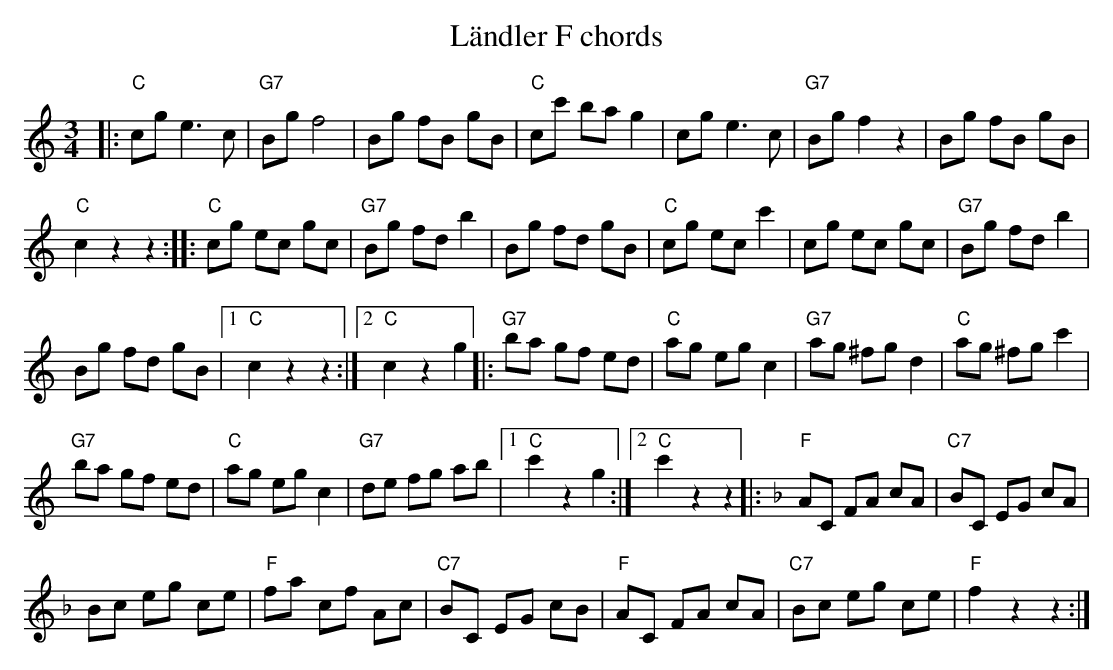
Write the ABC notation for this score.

X:1
T: Ländler F chords
M:3/4
L:1/8
K:C %%MIDI gchordon
|: "C"cg e3c | "G7"Bg f4 | Bg fB gB | "C"cc' ba g2 | cg e3c | "G7"Bg f2z2 |  Bg fB gB |
"C"c2z2z2 :: "C"cg ec gc | "G7"Bg fd b2 | Bg fd gB | "C"cg ec c'2 | cg ec gc | "G7"Bg fd b2 |
Bg fd gB |1 "C"c2z2z2 :|2 "C"c2z2g2 |: "G7"ba gf ed | "C"ag eg c2 | "G7"ag ^fg d2 | "C"ag ^fg c'2 |
"G7"ba gf ed | "C"ag eg c2 | "G7"de fg ab |1 "C"c'2z2g2 :|2 "C"c'2 z2z2 |: [K:F] "F"AC FA cA | "C7"BC EG cA |
Bc eg ce | "F"fa cf Ac | "C7"BC EG cB | "F"AC FA cA | "C7"Bc eg ce | "F"f2z2z2 :|
